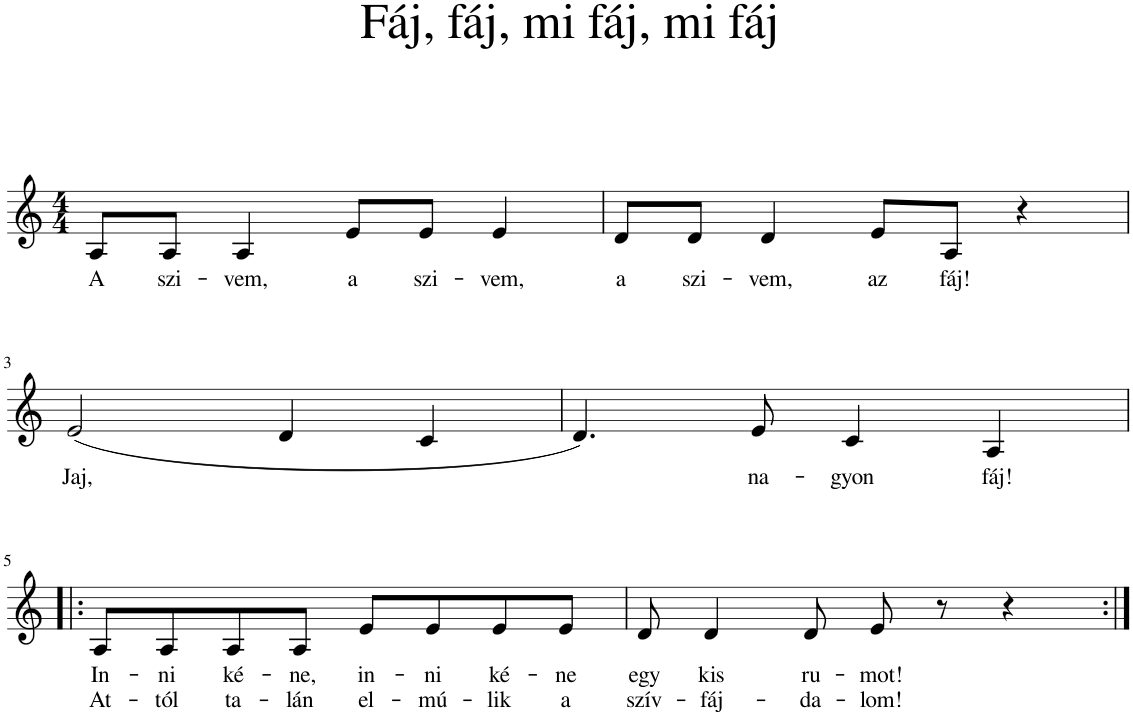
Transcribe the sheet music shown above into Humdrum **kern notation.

**kern	**text	**text
*part1	*part1	*part1
*staff1	*staff1	*staff1
*I"Piano	*	*
*I'Pno	*	*
*clefG2	*	*
*k[]	*	*
*M4/4	*	*
=1	=1	=1
!	!LO:LY:b	!
8A/L	A	.
!	!LO:LY:b	!
8A/J	szi-	.
!	!LO:LY:b	!
4A/	-vem,	.
!	!LO:LY:b	!
8e/L	a	.
!	!LO:LY:b	!
8e/J	szi-	.
!	!LO:LY:b	!
4e/	-vem,	.
=2	=2	=2
!	!LO:LY:b	!
8d/L	a	.
!	!LO:LY:b	!
8d/J	szi-	.
!	!LO:LY:b	!
4d/	-vem,	.
!	!LO:LY:b	!
8e/L	az	.
!	!LO:LY:b	!
8A/J	fáj!	.
4r	.	.
!!LO:LB:g=z
=3	=3	=3
!	!LO:LY:b	!
(2e/	Jaj,	.
4d/	.	.
4c/	.	.
=4	=4	=4
4.d/)	.	.
!	!LO:LY:b	!
8e/	na-	.
!	!LO:LY:b	!
4c/	-gyon	.
!	!LO:LY:b	!
4A/	fáj!	.
!!LO:LB:g=z
=5!|:	=5!|:	=5!|:
!	!LO:LY:b	!LO:LY:b
8A/L	In-	At-
!	!LO:LY:b	!LO:LY:b
8A/	-ni	-tól
!	!LO:LY:b	!LO:LY:b
8A/	ké-	ta-
!	!LO:LY:b	!LO:LY:b
8A/J	-ne,	-lán
!	!LO:LY:b	!LO:LY:b
8e/L	in-	el-
!	!LO:LY:b	!LO:LY:b
8e/	-ni	-mú-
!	!LO:LY:b	!LO:LY:b
8e/	ké-	-lik
!	!LO:LY:b	!LO:LY:b
8e/J	-ne	a
=6	=6	=6
!	!LO:LY:b	!LO:LY:b
8d/	egy	szív-
!	!LO:LY:b	!LO:LY:b
4d/	kis	-fáj-
!	!LO:LY:b	!LO:LY:b
8d/	ru-	-da-
!	!LO:LY:b	!LO:LY:b
8e/	-mot!	-lom!
8r	.	.
4r	.	.
=:|!	=:|!	=:|!
*-	*-	*-
